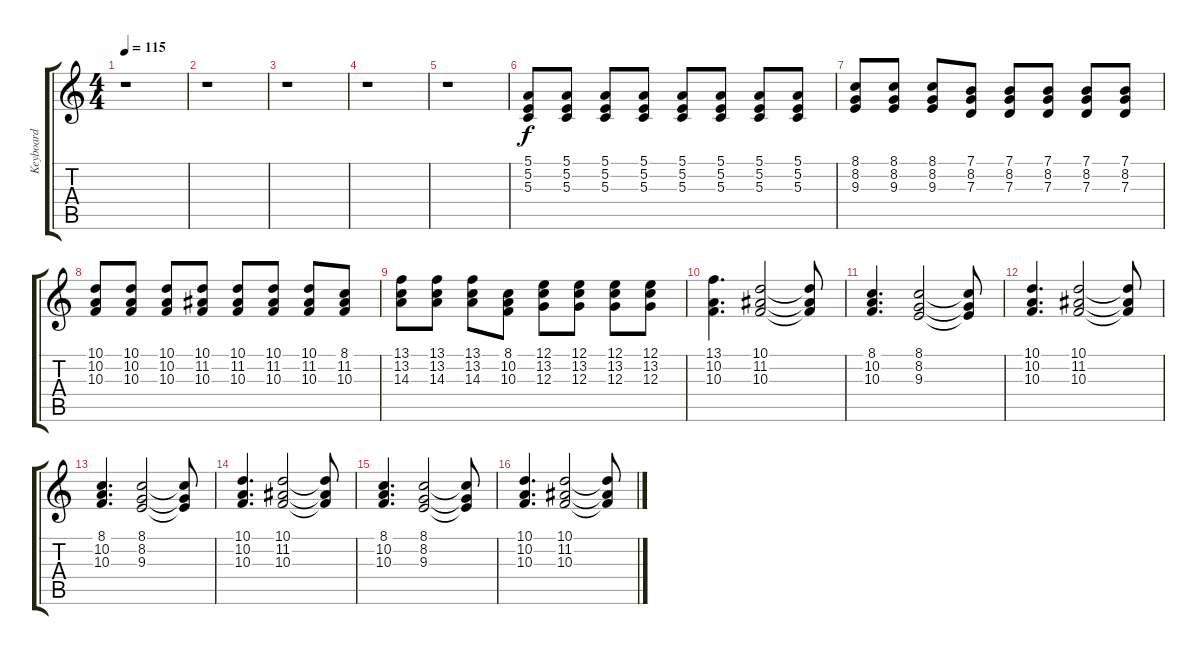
\track ("Keyboard" "Keyboard") {instrument synthbrass1}
\staff {score tabs}
\tuning (E4 B3 G3 D3 A2 E2) {hide}
\ts (4 4)
\tempo 115
\clef g2
\ks c
r.1{dy f} |
r.1 |
r.1 |
r.1 |
r.1 |
(5.1 5.2 5.3).8 (5.1 5.2 5.3).8 (5.1 5.2 5.3).8 (5.1 5.2 5.3).8 (5.1 5.2 5.3).8 (5.1 5.2 5.3).8 (5.1 5.2 5.3).8 (5.1 5.2 5.3).8 |
(8.1 8.2 9.3).8 (8.1 8.2 9.3).8 (8.1 8.2 9.3).8 (7.1 8.2 7.3).8 (7.1 8.2 7.3).8 (7.1 8.2 7.3).8 (7.1 8.2 7.3).8 (7.1 8.2 7.3).8 |
(10.1 10.2 10.3).8 (10.1 10.2 10.3).8 (10.1 10.2 10.3).8 (10.1 11.2 10.3).8 (10.1 11.2 10.3).8 (10.1 11.2 10.3).8 (10.1 11.2 10.3).8 (8.1 11.2 10.3).8 |
(13.1 13.2 14.3).8 (13.1 13.2 14.3).8 (13.1 13.2 14.3).8 (8.1 10.2 10.3).8 (12.1 13.2 12.3).8 (12.1 13.2 12.3).8 (12.1 13.2 12.3).8 (12.1 13.2 12.3).8 |
(13.1 10.2 10.3).4{d} (10.1 11.2 10.3).2 (10.1{t} 11.2{t} 10.3{t}).8 |
(8.1 10.2 10.3).4{d} (8.1 8.2 9.3).2 (8.1{t} 8.2{t} 9.3{t}).8 |
(10.1 10.2 10.3).4{d} (10.1 11.2 10.3).2 (10.1{t} 11.2{t} 10.3{t}).8 |
(8.1 10.2 10.3).4{d} (8.1 8.2 9.3).2 (8.1{t} 8.2{t} 9.3{t}).8 |
(10.1 10.2 10.3).4{d} (10.1 11.2 10.3).2 (10.1{t} 11.2{t} 10.3{t}).8 |
(8.1 10.2 10.3).4{d} (8.1 8.2 9.3).2 (8.1{t} 8.2{t} 9.3{t}).8 |
(10.1 10.2 10.3).4{d} (10.1 11.2 10.3).2 (10.1{t} 11.2{t} 10.3{t}).8
